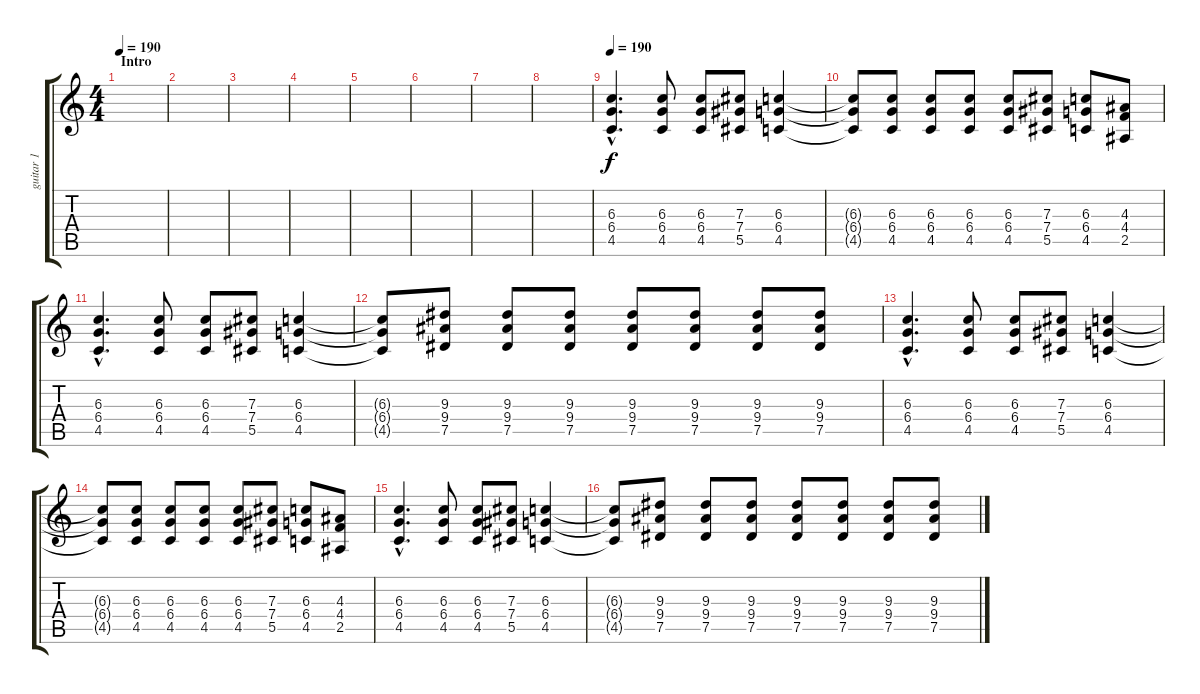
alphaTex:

\track ("guitar 1" "guitar 1") {instrument distortionguitar}
\staff {score tabs}
\tuning (Eb4 Bb3 Gb3 Db3 Ab2 Eb2) {hide}
\ts (4 4)
\section ("" "Intro")
\tempo 190
\clef g2
\ks c
|
|
|
|
|
|
|
|
\tempo 190
(6.3{hac} 6.4{hac} 4.5{hac}).4{d} (6.3 6.4 4.5).8 (6.3 6.4 4.5).8 (7.3 7.4 5.5).8 (6.3 6.4 4.5).4 |
(6.3{t} 6.4{t} 4.5{t}).8 (6.3 6.4 4.5).8 (6.3 6.4 4.5).8 (6.3 6.4 4.5).8 (6.3 6.4 4.5).8 (7.3 7.4 5.5).8 (6.3 6.4 4.5).8 (4.3 4.4 2.5).8 |
(6.3{hac} 6.4{hac} 4.5{hac}).4{d} (6.3 6.4 4.5).8 (6.3 6.4 4.5).8 (7.3 7.4 5.5).8 (6.3 6.4 4.5).4 |
(6.3{t} 6.4{t} 4.5{t}).8 (9.3 9.4 7.5).8 (9.3 9.4 7.5).8 (9.3 9.4 7.5).8 (9.3 9.4 7.5).8 (9.3 9.4 7.5).8 (9.3 9.4 7.5).8 (9.3 9.4 7.5).8 |
(6.3{hac} 6.4{hac} 4.5{hac}).4{d} (6.3 6.4 4.5).8 (6.3 6.4 4.5).8 (7.3 7.4 5.5).8 (6.3 6.4 4.5).4 |
(6.3{t} 6.4{t} 4.5{t}).8 (6.3 6.4 4.5).8 (6.3 6.4 4.5).8 (6.3 6.4 4.5).8 (6.3 6.4 4.5).8 (7.3 7.4 5.5).8 (6.3 6.4 4.5).8 (4.3 4.4 2.5).8 |
(6.3{hac} 6.4{hac} 4.5{hac}).4{d} (6.3 6.4 4.5).8 (6.3 6.4 4.5).8 (7.3 7.4 5.5).8 (6.3 6.4 4.5).4 |
(6.3{t} 6.4{t} 4.5{t}).8 (9.3 9.4 7.5).8 (9.3 9.4 7.5).8 (9.3 9.4 7.5).8 (9.3 9.4 7.5).8 (9.3 9.4 7.5).8 (9.3 9.4 7.5).8 (9.3 9.4 7.5).8
